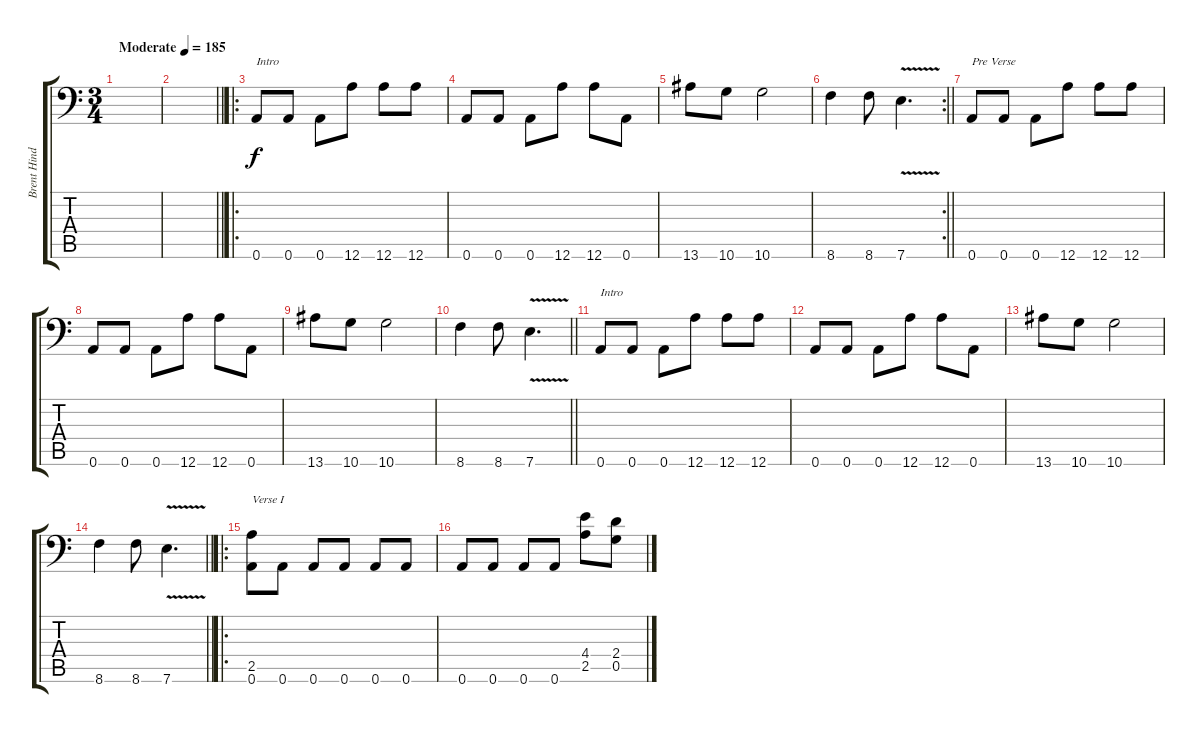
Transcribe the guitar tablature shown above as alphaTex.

\track ("Brent Hinds" "Brent Hind") {instrument distortionguitar}
\staff {score tabs}
\tuning (D4 A3 F3 C3 G2 A1) {hide}
\ts (3 4)
\tempo (185 "Moderate")
\clef f4
\ks c
|
\barLineRight lightlight
|
\ro
0.6.8{txt "Intro"} 0.6.8 0.6.8 12.6.8 12.6.8 12.6.8 |
0.6.8 0.6.8 0.6.8 12.6.8 12.6.8 0.6.8 |
13.6.8 10.6.8 10.6.2 |
\rc 2
\barLineRight lightlight
8.6.4 8.6.8 7.6{v}.4{d} |
0.6.8{txt "Pre Verse"} 0.6.8 0.6.8 12.6.8 12.6.8 12.6.8 |
0.6.8 0.6.8 0.6.8 12.6.8 12.6.8 0.6.8 |
13.6.8 10.6.8 10.6.2 |
\barLineRight lightlight
8.6.4 8.6.8 7.6{v}.4{d} |
0.6.8{txt "Intro"} 0.6.8 0.6.8 12.6.8 12.6.8 12.6.8 |
0.6.8 0.6.8 0.6.8 12.6.8 12.6.8 0.6.8 |
13.6.8 10.6.8 10.6.2 |
\barLineRight lightlight
8.6.4 8.6.8 7.6{v}.4{d} |
\ro
(2.5 0.6).8{txt "Verse I"} 0.6.8 0.6.8 0.6.8 0.6.8 0.6.8 |
0.6.8 0.6.8 0.6.8 0.6.8 (4.4 2.5).8 (2.4 0.5).8
